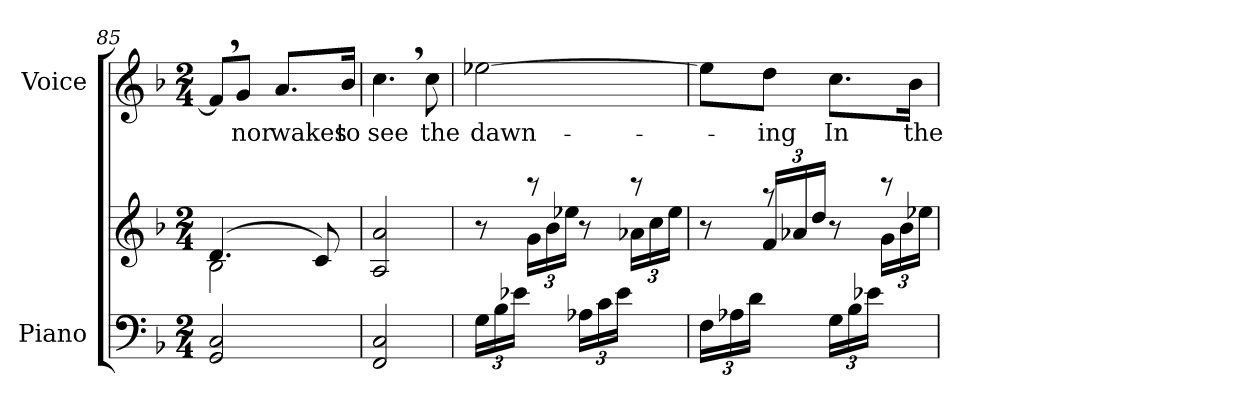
**kern	**kern	**kern	**text
*part2	*part2	*part1	*part1
*staff3	*staff2	*staff1	*staff1
*I"Piano	*	*I"Voice	*
*I'Pno	*	*	*
*clefF4	*clefG2	*clefG2	*
*k[b-]	*k[b-]	*k[b-]	*
*M2/4	*M2/4	*M2/4	*
=85	=85	=85	=85
*	*^	*	*
2GG/ 2C/	(4.d/	2B-\	8f,/L]	.
!	!	!	!	!LO:LY:b
.	.	.	8g/J	nor
!	!	!	!	!LO:LY:b
.	.	.	8.a/L	wakes
.	8c/)	.	.	.
!	!	!	!	!LO:LY:b
.	.	.	16b-/Jk	to
*	*v	*v	*	*
=86	=86	=86	=86
!	!	!	!LO:LY:b
2FF/ 2C/	2A/ 2a/	4.cc,\	see
!	!	!	!LO:LY:b
.	.	8cc\	the
!!LO:PB:g=z
=87	=87	=87	=87
*	*^	*	*
!	!	!	!	!LO:LY:b
(24G\LL	8r	8ryy	[2ee-X\	dawn-
24B-\	.	.	.	.
24e-X\JJ	.	.	.	.
8ryy	8r	24g\LL	.	.
.	.	24b-\	.	.
.	.	24ee-X\JJ)	.	.
(24A-X\LL	8r	8ryy	.	.
24c\	.	.	.	.
24e-\JJ	.	.	.	.
8ryy	8r	24a-X\LL	.	.
.	.	24cc\	.	.
.	.	24ee-\JJ)	.	.
=88	=88	=88	=88	=88
*Xbrackettup	*	*	*	*
(24F\LL	8r	8ryy	8ee-\L]	.
24A-X\	.	.	.	.
24d\JJ	.	.	.	.
!	!	!	!	!LO:LY:b
8ryy	8r	24f/LL	8dd\J	-ing
.	.	24a-X/	.	.
.	.	24dd/JJ)	.	.
!	!	!	!	!LO:LY:b
(24G\LL	8r	8ryy	8.cc\L	In
24B-\	.	.	.	.
24e-X\JJ	.	.	.	.
*	*	*Xbrackettup	*	*
8ryy	8r	24g\LL	.	.
.	.	24b-\	.	.
!	!	!	!	!LO:LY:b
.	.	.	16b-\Jk	the
.	.	24ee-X\JJ)	.	.
*	*v	*v	*	*
=	=	=	=
*-	*-	*-	*-
